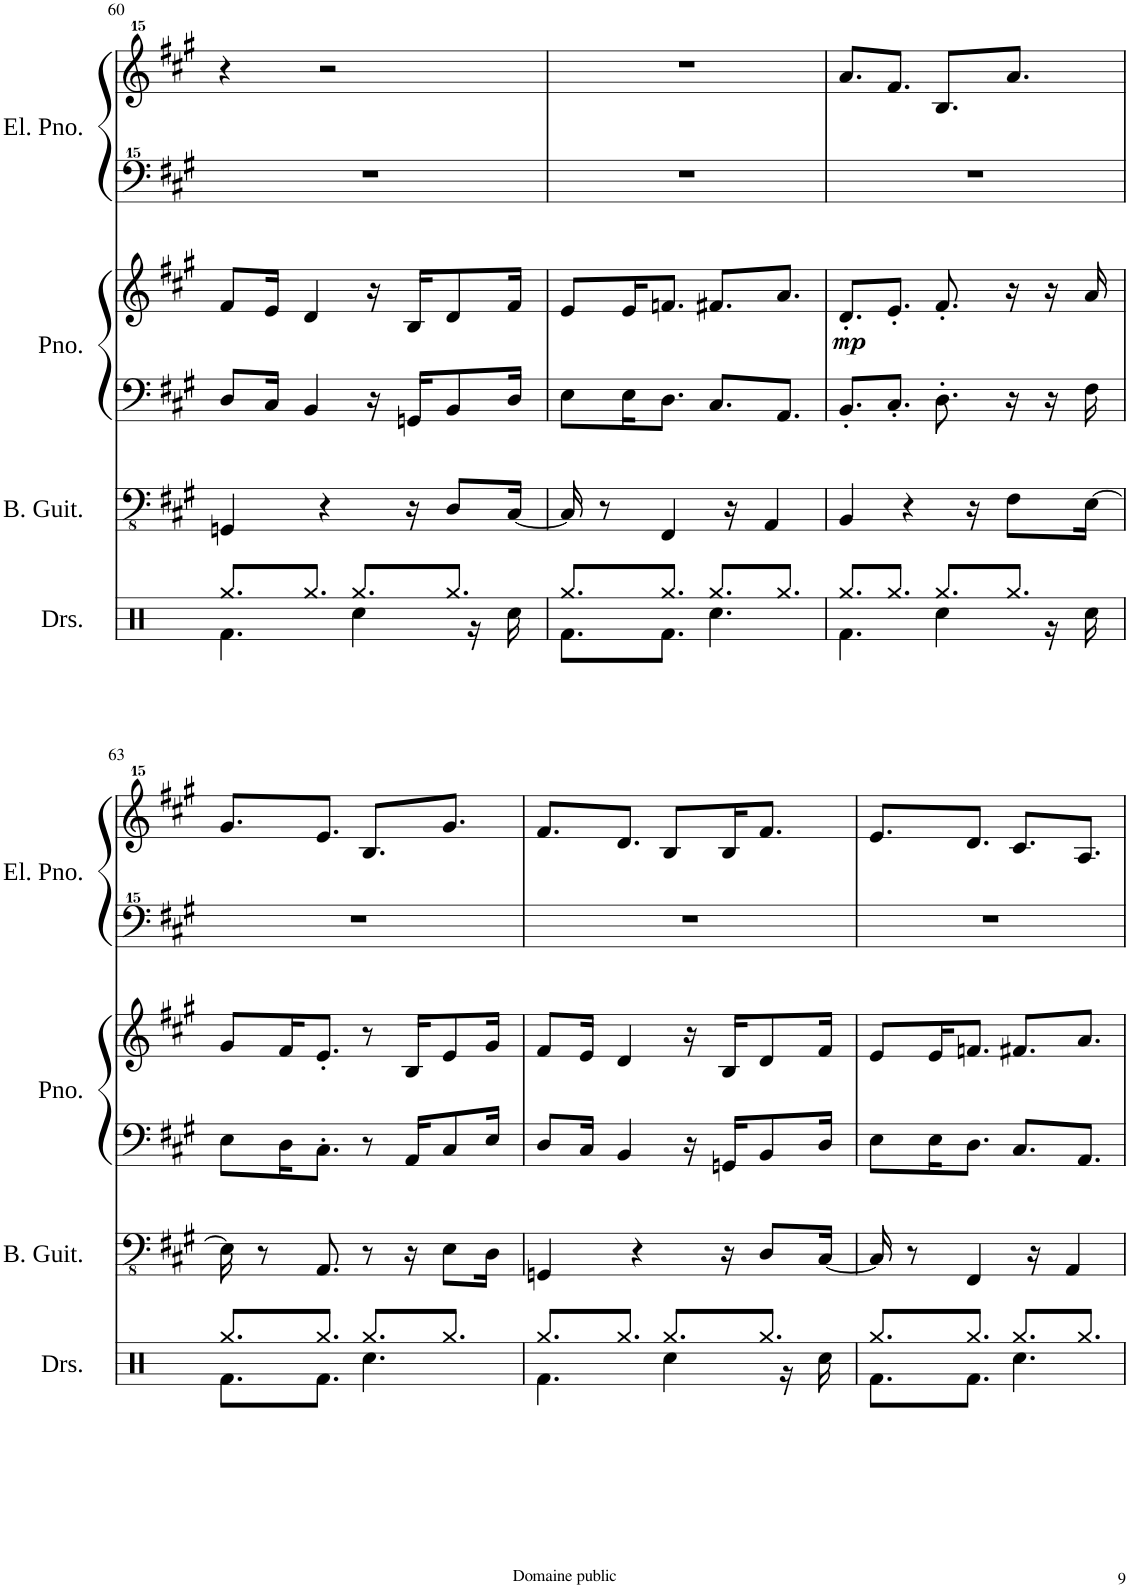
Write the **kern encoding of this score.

**kern	**kern	**kern	**kern	**dynam	**kern	**kern
*part4	*part3	*part2	*part2	*part2	*part1	*part1
*staff6	*staff5	*staff4	*staff3	*staff3/4	*staff2	*staff1
*I"Drumset	*I"Bass Guitar	*I"Piano	*	*	*I"Electric Piano	*
*I'Drs.	*I'B. Guit.	*I'Pno.	*	*	*I'El. Pno.	*
!!LO:PB:g=z
*clefX	*clefFv4	*clefF4	*clefG2	*	*clefF^^4	*clefG^^2
*	*	*	*	*	*Trd7c12	*Trd7c12
*k[]	*k[f#c#g#]	*k[f#c#g#]	*k[f#c#g#]	*	*k[f#c#g#]	*k[f#c#g#]
*M6/8	*M6/8	*M6/8	*M6/8	*	*M6/8	*M6/8
=60	=60	=60	=60	=60	=60	=60
*^	*	*	*	*	*	*
8.Rgg/L	4.Rf\	4GGGn/	8D/L	8f#/L	.	2.r	4r
.	.	.	16C#/Jk	16e/Jk	.	.	.
8.Rgg/J	.	.	4BB/	4d/	.	.	.
.	.	4r	.	.	.	.	2r
8.Rgg/L	4Rcc\	.	.	.	.	.	.
.	.	.	16r	16r	.	.	.
.	.	16r	16GGn/KL	16B/KL	.	.	.
8.Rgg/J	.	8DD/L	8BB/	8d/	.	.	.
.	16r	.	.	.	.	.	.
.	16Rcc\	[16CC#/Jk	16D/Jk	16f#/Jk	.	.	.
=61	=61	=61	=61	=61	=61	=61	=61
8.Rgg/L	8.Rf\L	16CC#/]	8E\L	8e/L	.	2.r	2.r
.	.	8r	.	.	.	.	.
.	.	.	16E\K	16e/K	.	.	.
8.Rgg/J	8.Rf\J	4FFF#/	8.D\J	8.fn/J	.	.	.
8.Rgg/L	4.Rcc\	.	8.C#/L	8.f#X/L	.	.	.
.	.	16r	.	.	.	.	.
.	.	4AAA/	.	.	.	.	.
8.Rgg/J	.	.	8.AA/J	8.a/J	.	.	.
=62	=62	=62	=62	=62	=62	=62	=62
!	!	!	!	!	!LO:DY:b	!	!
8.Rgg/L	4.Rf\	4BBB/	8.BB'/L	8.d'/L	mp	2.r	8.aaa/L
8.Rgg/J	.	.	8.C#'/J	8.e'/J	.	.	8.fff#/J
.	.	4r	.	.	.	.	.
8.Rgg/L	4Rcc\	.	8.D'\	8.f#'/	.	.	8.bb/L
.	.	16r	.	.	.	.	.
8.Rgg/J	.	8FF#\L	16r	16r	.	.	8.aaa/J
.	16r	.	16r	16r	.	.	.
.	16Rcc\	[16EE\Jk	16F#\	16a/	.	.	.
!!LO:LB:g=z
=63	=63	=63	=63	=63	=63	=63	=63
8.Rgg/L	8.Rf\L	16EE\]	8E\L	8g#/L	.	2.r	8.ggg#/L
.	.	8r	.	.	.	.	.
.	.	.	16D\K	16f#/K	.	.	.
8.Rgg/J	8.Rf\J	8.AAA/	8.C#'\J	8.e'/J	.	.	8.eee/J
8.Rgg/L	4.Rcc\	8r	8r	8r	.	.	8.bb/L
.	.	16r	16AA/KL	16B/KL	.	.	.
8.Rgg/J	.	8EE\L	8C#/	8e/	.	.	8.ggg#/J
.	.	16DD\Jk	16E/Jk	16g#/Jk	.	.	.
=64	=64	=64	=64	=64	=64	=64	=64
8.Rgg/L	4.Rf\	4GGGn/	8D/L	8f#/L	.	2.r	8.fff#/L
.	.	.	16C#/Jk	16e/Jk	.	.	.
8.Rgg/J	.	.	4BB/	4d/	.	.	8.ddd/J
.	.	4r	.	.	.	.	.
8.Rgg/L	4Rcc\	.	.	.	.	.	8bb/L
.	.	.	16r	16r	.	.	.
.	.	16r	16GGn/KL	16B/KL	.	.	16bb/K
8.Rgg/J	.	8DD/L	8BB/	8d/	.	.	8.fff#/J
.	16r	.	.	.	.	.	.
.	16Rcc\	[16CC#/Jk	16D/Jk	16f#/Jk	.	.	.
=65	=65	=65	=65	=65	=65	=65	=65
8.Rgg/L	8.Rf\L	16CC#/]	8E\L	8e/L	.	2.r	8.eee/L
.	.	8r	.	.	.	.	.
.	.	.	16E\K	16e/K	.	.	.
8.Rgg/J	8.Rf\J	4FFF#/	8.D\J	8.fn/J	.	.	8.ddd/J
8.Rgg/L	4.Rcc\	.	8.C#/L	8.f#X/L	.	.	8.ccc#/L
.	.	16r	.	.	.	.	.
.	.	4AAA/	.	.	.	.	.
8.Rgg/J	.	.	8.AA/J	8.a/J	.	.	8.aa/J
*v	*v	*	*	*	*	*	*
=	=	=	=	=	=	=
*-	*-	*-	*-	*-	*-	*-
